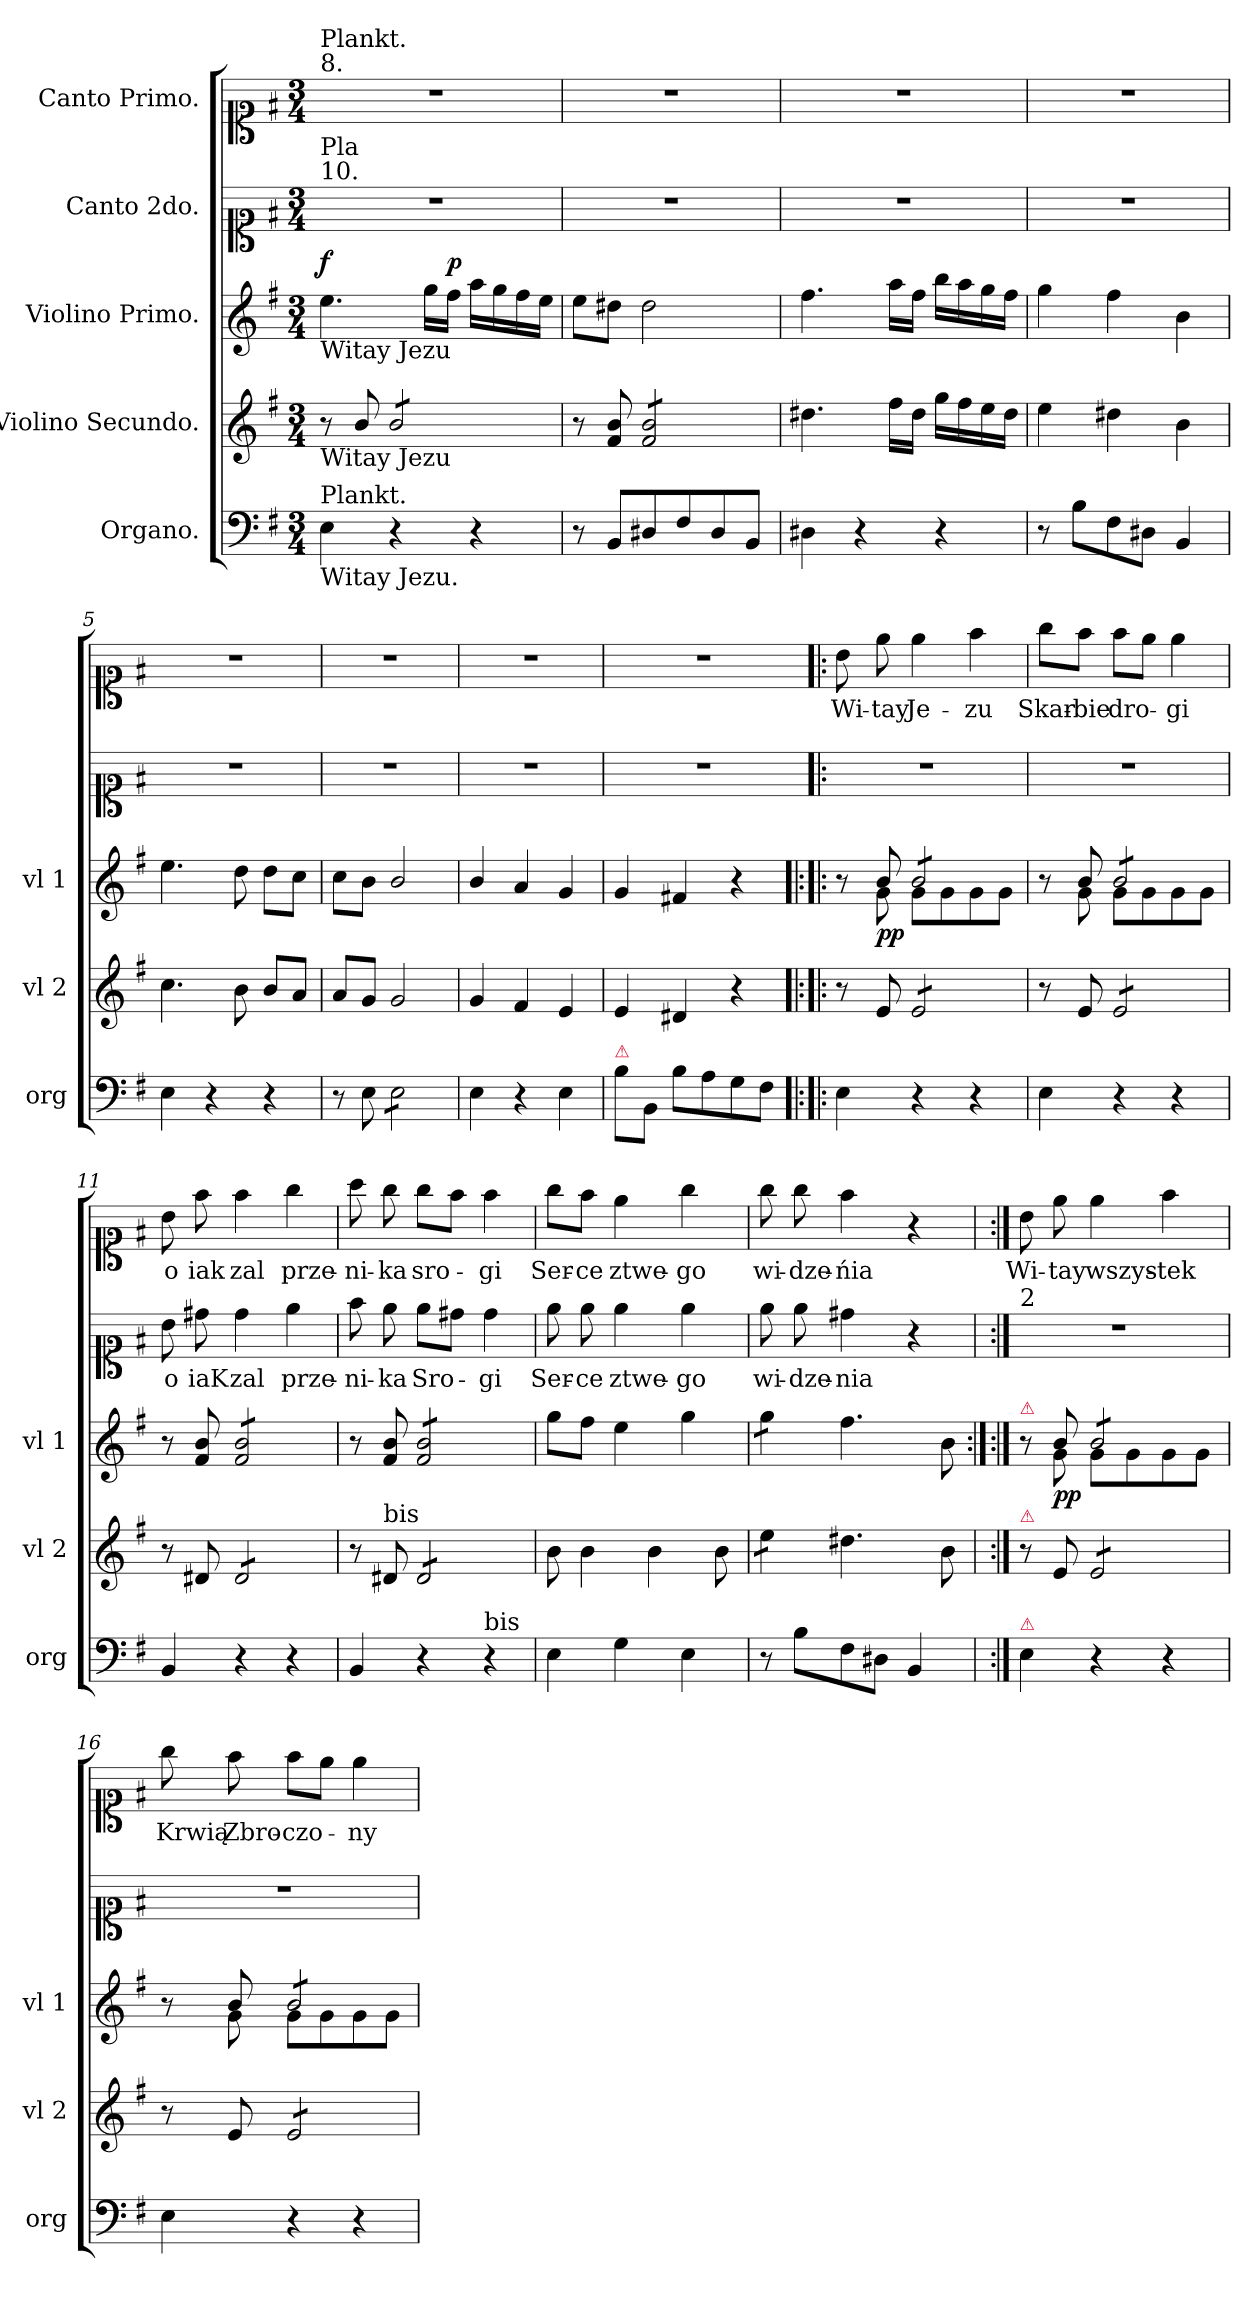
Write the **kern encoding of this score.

**kern	**kern	**kern	**dynam	**kern	**text	**kern	**text
*part5	*part4	*part3	*part3	*part2	*part2	*part1	*part1
*staff5	*staff4	*staff3	*staff3	*staff2	*staff2	*staff1	*staff1
*I"Organo.	*I"Violino Secundo.	*I"Violino Primo.	*	*I"Canto 2do.	*	*I"Canto Primo.	*
*I'org	*I'vl 2	*I'vl 1	*	*	*	*	*
*clefF4	*clefG2	*clefG2	*	*clefC1	*	*clefC1	*
*k[f#]	*k[f#]	*k[f#]	*	*k[f#]	*	*k[f#]	*
*e:	*e:	*e:	*	*e:	*	*e:	*
*M3/4	*M3/4	*M3/4	*	*M3/4	*	*M3/4	*
=1	=1	=1	=1	=1	=1	=1	=1
!	!	!	!	!	!	!LO:TX:a:t=8.	!
!	!	!	!	!	!	!LO:TX:a:t=Plankt.	!
!	!	!	!	!LO:TX:a:t=10.	!	!	!
!	!	!	!	!LO:TX:a:t=Pla	!	!	!
!	!	!LO:TX:b:t=Witay Jezu	!	!	!	!	!
!	!LO:TX:b:t=Witay Jezu	!	!	!	!	!	!
!LO:TX:b:t=Witay Jezu.	!	!	!	!	!	!	!
!LO:TX:a:t=Plankt.	!	!	!	!	!	!	!
!	!	!	!LO:DY:a	!	!	!	!
4E\	8r	4.ee\	f	2.r	.	2.r	.
.	8b/	.	.	.	.	.	.
*	*tremolo	*	*	*	*	*	*
4r	8b/L	.	.	.	.	.	.
.	8b/	16gg\LL	.	.	.	.	.
!	!	!	!LO:DY:a	!	!	!	!
.	.	16ff#\JJ	p	.	.	.	.
4r	8b/	16aa\LL	.	.	.	.	.
.	.	16gg\	.	.	.	.	.
.	8b/J	16ff#\	.	.	.	.	.
*	*Xtremolo	*	*	*	*	*	*
.	.	16ee\JJ	.	.	.	.	.
=2	=2	=2	=2	=2	=2	=2	=2
8r	8r	8ee\L	.	2.r	.	2.r	.
8BB/L	8f#/ 8b/	8dd#X\J	.	.	.	.	.
*	*tremolo	*	*	*	*	*	*
8D#X/	8f#/ 8b/L	2dd#\	.	.	.	.	.
8F#/	8f#/ 8b/	.	.	.	.	.	.
8D#/	8f#/ 8b/	.	.	.	.	.	.
8BB/J	8f#/ 8b/J	.	.	.	.	.	.
*	*Xtremolo	*	*	*	*	*	*
=3	=3	=3	=3	=3	=3	=3	=3
4D#X\	4.dd#X\	4.ff#\	.	2.r	.	2.r	.
4r	.	.	.	.	.	.	.
.	16ff#\LL	16aa\LL	.	.	.	.	.
.	16dd#\JJ	16ff#\JJ	.	.	.	.	.
4r	16gg\LL	16bb\LL	.	.	.	.	.
.	16ff#\	16aa\	.	.	.	.	.
.	16ee\	16gg\	.	.	.	.	.
.	16dd#\JJ	16ff#\JJ	.	.	.	.	.
=4	=4	=4	=4	=4	=4	=4	=4
8r	4ee\	4gg\	.	2.r	.	2.r	.
8B\L	.	.	.	.	.	.	.
8F#\	4dd#X\	4ff#\	.	.	.	.	.
8D#X\J	.	.	.	.	.	.	.
4BB/	4b\	4b\	.	.	.	.	.
=5	=5	=5	=5	=5	=5	=5	=5
4E\	4.cc\	4.ee\	.	2.r	.	2.r	.
4r	.	.	.	.	.	.	.
.	8b\	8dd\	.	.	.	.	.
4r	8b/L	8dd\L	.	.	.	.	.
.	8a/J	8cc\J	.	.	.	.	.
=6	=6	=6	=6	=6	=6	=6	=6
8r	8a/L	8cc\L	.	2.r	.	2.r	.
8E\	8g/J	8b\J	.	.	.	.	.
*tremolo	*	*	*	*	*	*	*
8E\L	2g/	2b/	.	.	.	.	.
8E\	.	.	.	.	.	.	.
8E\	.	.	.	.	.	.	.
8E\J	.	.	.	.	.	.	.
*Xtremolo	*	*	*	*	*	*	*
=7	=7	=7	=7	=7	=7	=7	=7
4E\	4g/	4b/	.	2.r	.	2.r	.
4r	4f#/	4a/	.	.	.	.	.
4E\	4e/	4g/	.	.	.	.	.
=8	=8	=8	=8	=8	=8	=8	=8
!LO:TX:a:color=crimson:t=⚠	!	!	!	!	!	!	!
8B\L	4e/	4g/	.	2.r	.	2.r	.
8BB\J	.	.	.	.	.	.	.
8B\L	4d#X/	4f#X/	.	.	.	.	.
8A\	.	.	.	.	.	.	.
8G\	4r	4r	.	.	.	.	.
8F#\J	.	.	.	.	.	.	.
=9!|:	=9!|:	=9!|:	=9	=9	=9	=9	=9
*	*	*^	*	*	*	*	*
4E\	8r	8r	8ryy	.	2.r	.	8b\	Wi-
!	!	!	!	!LO:DY:b	!	!	!	!
.	8e/	8b/	8g\	pp	.	.	8ee\	-tay
*	*tremolo	*	*	*	*	*	*	*
*	*	*tremolo	*	*	*	*	*	*
4r	8e/L	8b/L	8g\L	.	.	.	4ee\	Je-
.	8e/	8b/	8g\	.	.	.	.	.
4r	8e/	8b/	8g\	.	.	.	4ff#\	-zu
.	8e/J	8b/J	8g\J	.	.	.	.	.
*	*	*Xtremolo	*	*	*	*	*	*
*	*Xtremolo	*	*	*	*	*	*	*
=10	=10	=10	=10	=10	=10	=10	=10	=10
4E\	8r	8r	8ryy	.	2.r	.	8gg\L	Skar-
.	8e/	8b/	8g\	.	.	.	8ff#\J	-bie
*	*tremolo	*	*	*	*	*	*	*
*	*	*tremolo	*	*	*	*	*	*
4r	8e/L	8b/L	8g\L	.	.	.	8ff#\L	dro-
.	8e/	8b/	8g\	.	.	.	8ee\J	.
4r	8e/	8b/	8g\	.	.	.	4ee\	-gi
.	8e/J	8b/J	8g\J	.	.	.	.	.
*	*	*Xtremolo	*	*	*	*	*	*
*	*Xtremolo	*	*	*	*	*	*	*
*	*	*v	*v	*	*	*	*	*
=11	=11	=11	=11	=11	=11	=11	=11
4BB/	8r	8r	.	8b\	o	8b\	o
.	8d#X/	8f#/ 8b/	.	8dd#X\	iaK	8ff#\	iak
*	*tremolo	*	*	*	*	*	*
*	*	*tremolo	*	*	*	*	*
4r	8d#/L	8f#/ 8b/L	.	4dd#\	zal	4ff#\	zal
.	8d#/	8f#/ 8b/	.	.	.	.	.
4r	8d#/	8f#/ 8b/	.	4ee\	prze-	4gg\	prze-
.	8d#/J	8f#/ 8b/J	.	.	.	.	.
*	*	*Xtremolo	*	*	*	*	*
*	*Xtremolo	*	*	*	*	*	*
=12	=12	=12	=12	=12	=12	=12	=12
4BB/	8r	8r	.	8ff#\	-ni-	8aa\	-ni-
!	!LO:TX:a:t=bis	!	!	!	!	!	!
.	8d#X/	8f#/ 8b/	.	8ee\	-ka	8gg\	-ka
*	*tremolo	*	*	*	*	*	*
*	*	*tremolo	*	*	*	*	*
4r	8d#/L	8f#/ 8b/L	.	8ee\L	Sro-	8gg\L	sro-
.	8d#/	8f#/ 8b/	.	8dd#X\J	.	8ff#\J	.
!LO:TX:a:t=bis	!	!	!	!	!	!	!
4r	8d#/	8f#/ 8b/	.	4dd#\	-gi	4ff#\	-gi
.	8d#/J	8f#/ 8b/J	.	.	.	.	.
*	*	*Xtremolo	*	*	*	*	*
*	*Xtremolo	*	*	*	*	*	*
=13	=13	=13	=13	=13	=13	=13	=13
4E\	8b\	8gg\L	.	8ee\	Ser-	8gg\L	Ser-
.	4b\	8ff#\J	.	8ee\	-ce	8ff#\J	-ce
4G\	.	4ee\	.	4ee\	ztwe-	4ee\	ztwe-
.	4b\	.	.	.	.	.	.
4E\	.	4gg\	.	4ee\	-go	4gg\	-go
.	8b\	.	.	.	.	.	.
=14	=14	=14	=14	=14	=14	=14	=14
*	*tremolo	*	*	*	*	*	*
*	*	*tremolo	*	*	*	*	*
8r	8ee\L	8gg\L	.	8ee\	wi-	8gg\	wi-
8B\L	8ee\J	8gg\J	.	8ee\	-dze-	8gg\	-dze-
*	*	*Xtremolo	*	*	*	*	*
*	*Xtremolo	*	*	*	*	*	*
8F#\	4.dd#X\	4.ff#\	.	4dd#X\	-nia	4ff#\	-ńia
8D#X\J	.	.	.	.	.	.	.
4BB/	.	.	.	4r	.	4r	.
.	8b\	8b\	.	.	.	.	.
=15	=15	=15:|!	=15	=15	=15	=15	=15
*	*	*^	*	*	*	*	*
!	!	!	!	!	!LO:TX:a:t=2	!	!	!
!	!	!LO:TX:a:color=crimson:t=⚠	!	!	!	!	!	!
!	!LO:TX:a:color=crimson:t=⚠	!	!	!	!	!	!	!
!LO:TX:a:color=crimson:t=⚠	!	!	!	!	!	!	!	!
4E\	8r	8r	8ryy	.	2.r	.	8b\	Wi-
!	!	!	!	!LO:DY:b	!	!	!	!
.	8e/	8b/	8g\	pp	.	.	8ee\	-tay
*	*tremolo	*	*	*	*	*	*	*
*	*	*tremolo	*	*	*	*	*	*
4r	8e/L	8b/L	8g\L	.	.	.	4ee\	wszys-
.	8e/	8b/	8g\	.	.	.	.	.
4r	8e/	8b/	8g\	.	.	.	4ff#\	-tek
.	8e/J	8b/J	8g\J	.	.	.	.	.
*	*	*Xtremolo	*	*	*	*	*	*
*	*Xtremolo	*	*	*	*	*	*	*
=16	=16	=16	=16	=16	=16	=16	=16	=16
4E\	8r	8r	8ryy	.	2.r	.	8gg\	Krwią
.	8e/	8b/	8g\	.	.	.	8ff#\	Zbro-
*	*tremolo	*	*	*	*	*	*	*
*	*	*tremolo	*	*	*	*	*	*
4r	8e/L	8b/L	8g\L	.	.	.	8ff#\L	-czo-
.	8e/	8b/	8g\	.	.	.	8ee\J	.
4r	8e/	8b/	8g\	.	.	.	4ee\	-ny
.	8e/J	8b/J	8g\J	.	.	.	.	.
*	*	*Xtremolo	*	*	*	*	*	*
*	*Xtremolo	*	*	*	*	*	*	*
*	*	*v	*v	*	*	*	*	*
=	=	=	=	=	=	=	=
*-	*-	*-	*-	*-	*-	*-	*-
